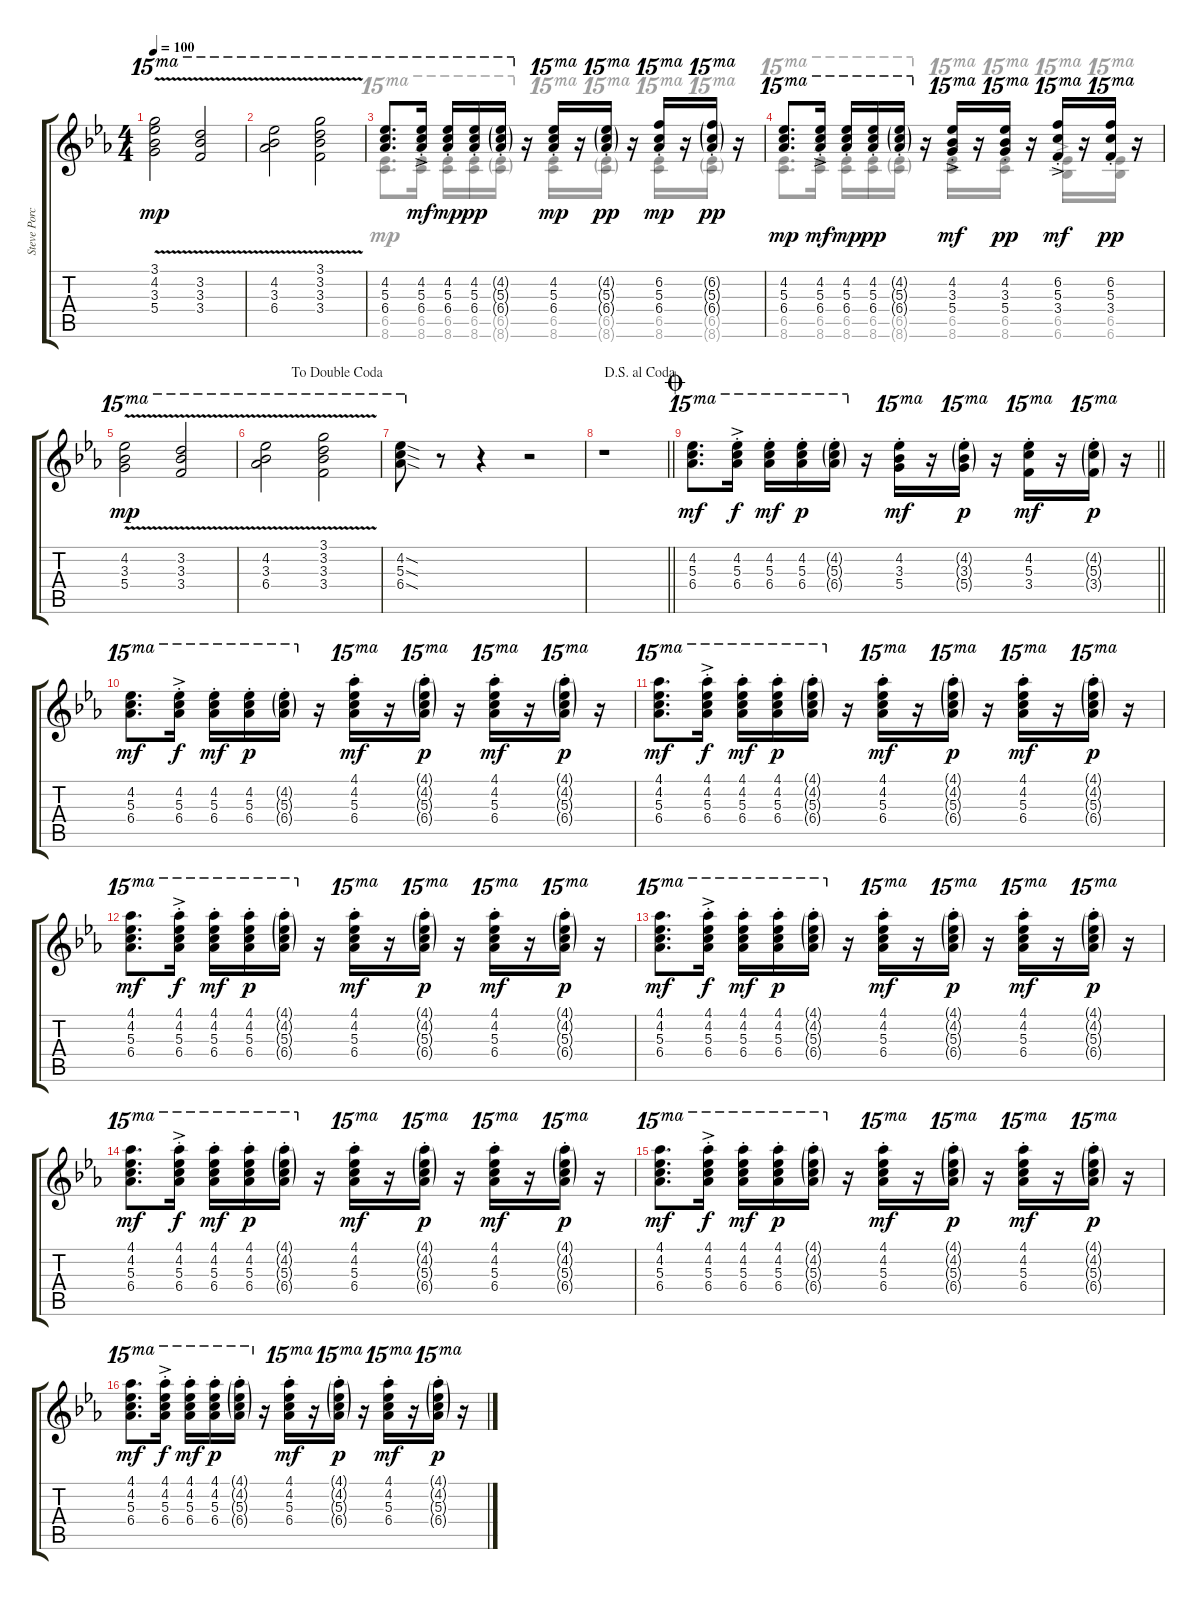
\track ("Steve Porcaro-2" "Steve Porc") {instrument rockorgan}
\staff {score tabs}
\tuning (E7 B6 G6 D6 A5 E5) {hide}
\voice
\ts (4 4)
\tempo 100
\clef g2
\ks eb
(3.1{v} 4.2{v} 3.3{v} 5.4{v}).2{ot 15ma dy mp} (3.2{v} 3.3{v} 3.4{v}).2{ot 15ma} |
(4.2{v} 3.3{v} 6.4{v}).2{ot 15ma} (3.1{v} 3.2{v} 3.3{v} 3.4{v}).2{ot 15ma} |
(4.2 5.3 6.4).8{d ot 15ma} (4.2{ac st} 5.3{ac st} 6.4{ac st}).16{ot 15ma dy mf} (4.2{st} 5.3{st} 6.4{st}).16{ot 15ma dy mp} (4.2{st} 5.3{st} 6.4{st}).16{ot 15ma dy pp} (4.2{g st} 5.3{g st} 6.4{g st}).16{ot 15ma} r.16 (4.2{st} 5.3{st} 6.4{st}).16{ot 15ma dy mp} r.16 (4.2{g st} 5.3{g st} 6.4{g st}).16{ot 15ma dy pp} r.16 (6.2{st} 5.3{st} 6.4{st}).16{ot 15ma dy mp} r.16 (6.2{g st} 5.3{g st} 6.4{g st}).16{ot 15ma dy pp} r.16 |
(4.2 5.3 6.4).8{d ot 15ma dy mp} (4.2{ac st} 5.3{ac st} 6.4{ac st}).16{ot 15ma dy mf} (4.2{st} 5.3{st} 6.4{st}).16{ot 15ma dy mp} (4.2{st} 5.3{st} 6.4{st}).16{ot 15ma dy pp} (4.2{g st} 5.3{g st} 6.4{g st}).16{ot 15ma} r.16 (4.2{ac st} 3.3{ac st} 5.4{ac st}).16{ot 15ma dy mf} r.16 (4.2{st} 3.3{st} 5.4{st}).16{ot 15ma dy pp} r.16 (6.2{ac st} 5.3{ac st} 3.4{ac st}).16{ot 15ma dy mf} r.16 (6.2{st} 5.3{st} 3.4{st}).16{ot 15ma dy pp} r.16 |
(4.2{v} 3.3{v} 5.4{v}).2{ot 15ma dy mp} (3.2{v} 3.3{v} 3.4{v}).2{ot 15ma} |
\jump dadoublecoda
(4.2{v} 3.3{v} 6.4{v}).2{ot 15ma} (3.1{v} 3.2{v} 3.3{v} 3.4{v}).2{ot 15ma} |
(4.2{sod} 5.3{sod} 6.4{sod}).8{ot 15ma} r.8 r.4 r.2 |
\jump dalsegnoalcoda
\barLineRight lightlight
r.1 |
\jump coda
\barLineRight lightlight
(4.2 5.3 6.4).8{d ot 15ma dy mf} (4.2{ac st} 5.3{ac st} 6.4{ac st}).16{ot 15ma dy f} (4.2{st} 5.3{st} 6.4{st}).16{ot 15ma dy mf} (4.2{st} 5.3{st} 6.4{st}).16{ot 15ma dy p} (4.2{g st} 5.3{g st} 6.4{g st}).16{ot 15ma} r.16 (4.2{st} 3.3{st} 5.4{st}).16{ot 15ma dy mf} r.16 (4.2{g st} 3.3{g st} 5.4{g st}).16{ot 15ma dy p} r.16 (4.2{st} 5.3{st} 3.4{st}).16{ot 15ma dy mf} r.16 (4.2{g st} 5.3{g st} 3.4{g st}).16{ot 15ma dy p} r.16 |
(4.2 5.3 6.4).8{d ot 15ma dy mf} (4.2{ac st} 5.3{ac st} 6.4{ac st}).16{ot 15ma dy f} (4.2{st} 5.3{st} 6.4{st}).16{ot 15ma dy mf} (4.2{st} 5.3{st} 6.4{st}).16{ot 15ma dy p} (4.2{g st} 5.3{g st} 6.4{g st}).16{ot 15ma} r.16 (4.1{st} 4.2{st} 5.3{st} 6.4{st}).16{ot 15ma dy mf} r.16 (4.1{g st} 4.2{g st} 5.3{g st} 6.4{g st}).16{ot 15ma dy p} r.16 (4.1{st} 4.2{st} 5.3{st} 6.4{st}).16{ot 15ma dy mf} r.16 (4.1{g st} 4.2{g st} 5.3{g st} 6.4{g st}).16{ot 15ma dy p} r.16 |
(4.1 4.2 5.3 6.4).8{d ot 15ma dy mf} (4.1{ac st} 4.2{ac st} 5.3{ac st} 6.4{ac st}).16{ot 15ma dy f} (4.1{st} 4.2{st} 5.3{st} 6.4{st}).16{ot 15ma dy mf} (4.1{st} 4.2{st} 5.3{st} 6.4{st}).16{ot 15ma dy p} (4.1{g st} 4.2{g st} 5.3{g st} 6.4{g st}).16{ot 15ma} r.16 (4.1{st} 4.2{st} 5.3{st} 6.4{st}).16{ot 15ma dy mf} r.16 (4.1{g st} 4.2{g st} 5.3{g st} 6.4{g st}).16{ot 15ma dy p} r.16 (4.1{st} 4.2{st} 5.3{st} 6.4{st}).16{ot 15ma dy mf} r.16 (4.1{g st} 4.2{g st} 5.3{g st} 6.4{g st}).16{ot 15ma dy p} r.16 |
(4.1 4.2 5.3 6.4).8{d ot 15ma dy mf} (4.1{ac st} 4.2{ac st} 5.3{ac st} 6.4{ac st}).16{ot 15ma dy f} (4.1{st} 4.2{st} 5.3{st} 6.4{st}).16{ot 15ma dy mf} (4.1{st} 4.2{st} 5.3{st} 6.4{st}).16{ot 15ma dy p} (4.1{g st} 4.2{g st} 5.3{g st} 6.4{g st}).16{ot 15ma} r.16 (4.1{st} 4.2{st} 5.3{st} 6.4{st}).16{ot 15ma dy mf} r.16 (4.1{g st} 4.2{g st} 5.3{g st} 6.4{g st}).16{ot 15ma dy p} r.16 (4.1{st} 4.2{st} 5.3{st} 6.4{st}).16{ot 15ma dy mf} r.16 (4.1{g st} 4.2{g st} 5.3{g st} 6.4{g st}).16{ot 15ma dy p} r.16 |
(4.1 4.2 5.3 6.4).8{d ot 15ma dy mf} (4.1{ac st} 4.2{ac st} 5.3{ac st} 6.4{ac st}).16{ot 15ma dy f} (4.1{st} 4.2{st} 5.3{st} 6.4{st}).16{ot 15ma dy mf} (4.1{st} 4.2{st} 5.3{st} 6.4{st}).16{ot 15ma dy p} (4.1{g st} 4.2{g st} 5.3{g st} 6.4{g st}).16{ot 15ma} r.16 (4.1{st} 4.2{st} 5.3{st} 6.4{st}).16{ot 15ma dy mf} r.16 (4.1{g st} 4.2{g st} 5.3{g st} 6.4{g st}).16{ot 15ma dy p} r.16 (4.1{st} 4.2{st} 5.3{st} 6.4{st}).16{ot 15ma dy mf} r.16 (4.1{g st} 4.2{g st} 5.3{g st} 6.4{g st}).16{ot 15ma dy p} r.16 |
(4.1 4.2 5.3 6.4).8{d ot 15ma dy mf} (4.1{ac st} 4.2{ac st} 5.3{ac st} 6.4{ac st}).16{ot 15ma dy f} (4.1{st} 4.2{st} 5.3{st} 6.4{st}).16{ot 15ma dy mf} (4.1{st} 4.2{st} 5.3{st} 6.4{st}).16{ot 15ma dy p} (4.1{g st} 4.2{g st} 5.3{g st} 6.4{g st}).16{ot 15ma} r.16 (4.1{st} 4.2{st} 5.3{st} 6.4{st}).16{ot 15ma dy mf} r.16 (4.1{g st} 4.2{g st} 5.3{g st} 6.4{g st}).16{ot 15ma dy p} r.16 (4.1{st} 4.2{st} 5.3{st} 6.4{st}).16{ot 15ma dy mf} r.16 (4.1{g st} 4.2{g st} 5.3{g st} 6.4{g st}).16{ot 15ma dy p} r.16 |
(4.1 4.2 5.3 6.4).8{d ot 15ma dy mf} (4.1{ac st} 4.2{ac st} 5.3{ac st} 6.4{ac st}).16{ot 15ma dy f} (4.1{st} 4.2{st} 5.3{st} 6.4{st}).16{ot 15ma dy mf} (4.1{st} 4.2{st} 5.3{st} 6.4{st}).16{ot 15ma dy p} (4.1{g st} 4.2{g st} 5.3{g st} 6.4{g st}).16{ot 15ma} r.16 (4.1{st} 4.2{st} 5.3{st} 6.4{st}).16{ot 15ma dy mf} r.16 (4.1{g st} 4.2{g st} 5.3{g st} 6.4{g st}).16{ot 15ma dy p} r.16 (4.1{st} 4.2{st} 5.3{st} 6.4{st}).16{ot 15ma dy mf} r.16 (4.1{g st} 4.2{g st} 5.3{g st} 6.4{g st}).16{ot 15ma dy p} r.16 |
(4.1 4.2 5.3 6.4).8{d ot 15ma dy mf} (4.1{ac st} 4.2{ac st} 5.3{ac st} 6.4{ac st}).16{ot 15ma dy f} (4.1{st} 4.2{st} 5.3{st} 6.4{st}).16{ot 15ma dy mf} (4.1{st} 4.2{st} 5.3{st} 6.4{st}).16{ot 15ma dy p} (4.1{g st} 4.2{g st} 5.3{g st} 6.4{g st}).16{ot 15ma} r.16 (4.1{st} 4.2{st} 5.3{st} 6.4{st}).16{ot 15ma dy mf} r.16 (4.1{g st} 4.2{g st} 5.3{g st} 6.4{g st}).16{ot 15ma dy p} r.16 (4.1{st} 4.2{st} 5.3{st} 6.4{st}).16{ot 15ma dy mf} r.16 (4.1{g st} 4.2{g st} 5.3{g st} 6.4{g st}).16{ot 15ma dy p} r.16
\voice
\clef g2
\ottava regular
\simile none
\ks eb
|
|
(6.5 8.6).8{d ot 15ma dy mp} (6.5{ac st} 8.6{ac st}).16{ot 15ma dy mf} (6.5{st} 8.6{st}).16{ot 15ma dy mp} (6.5{st} 8.6{st}).16{ot 15ma dy pp} (6.5{g st} 8.6{g st}).16{ot 15ma} r.16 (6.5{st} 8.6{st}).16{ot 15ma dy mp} r.16 (6.5{g st} 8.6{g st}).16{ot 15ma dy pp} r.16 (6.5{st} 8.6{st}).16{ot 15ma dy mp} r.16 (6.5{g st} 8.6{g st}).16{ot 15ma dy pp} r.16 |
(6.5 8.6).8{d ot 15ma dy mp} (6.5{ac st} 8.6{ac st}).16{ot 15ma dy mf} (6.5{st} 8.6{st}).16{ot 15ma dy mp} (6.5{st} 8.6{st}).16{ot 15ma dy pp} (6.5{g st} 8.6{g st}).16{ot 15ma} r.16 (6.5{ac st} 8.6{ac st}).16{ot 15ma dy mf} r.16 (6.5{st} 8.6{st}).16{ot 15ma dy pp} r.16 (6.5{ac st} 6.6{ac st}).16{ot 15ma dy mf} r.16 (6.5{st} 6.6{st}).16{ot 15ma dy pp} r.16 |
|
|
|
\barLineRight lightlight
|
\barLineRight lightlight
|
|
|
|
|
|
|
